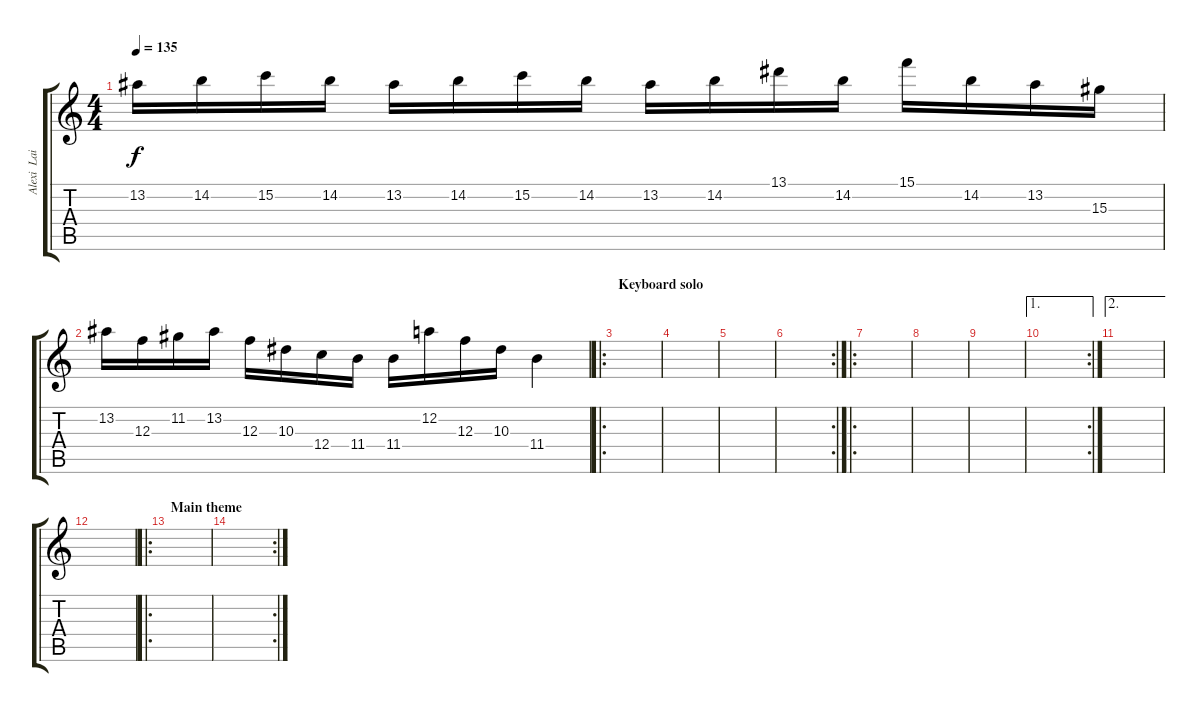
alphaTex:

\track ("Alexi  Laiho Lead" "Alexi  Lai") {instrument distortionguitar}
\staff {score tabs}
\tuning (D4 A3 F3 C3 G2 D2) {hide}
\ts (4 4)
\tempo 135
\clef g2
\ks c
13.2.16{dy f} 14.2.16 15.2.16 14.2.16 13.2.16 14.2.16 15.2.16 14.2.16 13.2.16 14.2.16 13.1.16 14.2.16 15.1.16 14.2.16 13.2.16 15.3.16 |
13.2.16 12.3.16 11.2.16 13.2.16 12.3.16 10.3.16 12.4.16 11.4.16 11.4.16 12.2.16 12.3.16 10.3.16 11.4.4 |
\ro
\section ("" "Keyboard solo")
|
|
|
\rc 2
|
\ro
|
|
|
\ae 1
\rc 2
|
\ae 2
|
|
\ro
\section ("" "Main theme")
|
\rc 2
